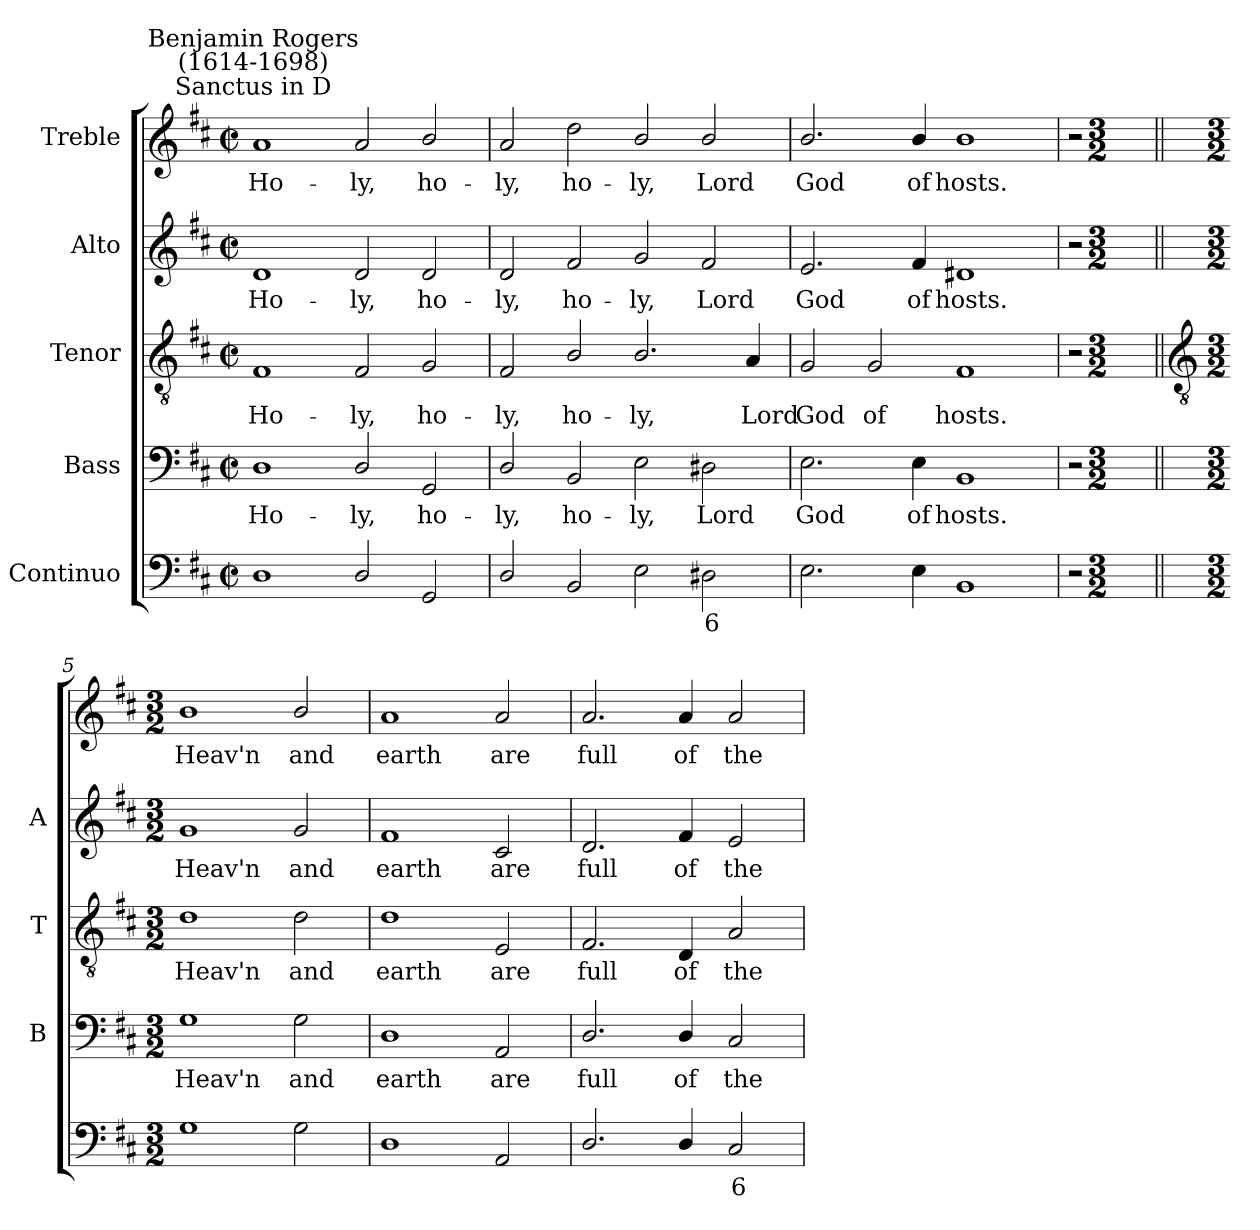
**kern	**text	**kern	**text	**kern	**text	**kern	**text	**kern	**text
*part5	*part5	*part4	*part4	*part3	*part3	*part2	*part2	*part1	*part1
*staff5	*staff5	*staff4	*staff4	*staff3	*staff3	*staff2	*staff2	*staff1	*staff1
*I"Continuo	*	*I"Bass	*	*I"Tenor	*	*I"Alto	*	*I"Treble	*
*	*	*I'B	*	*I'T	*	*I'A	*	*	*
*clefF4	*	*clefF4	*	*clefGv2	*	*clefG2	*	*clefG2	*
*k[f#c#]	*	*k[f#c#]	*	*k[f#c#]	*	*k[f#c#]	*	*k[f#c#]	*
*D:	*	*D:	*	*D:	*	*D:	*	*D:	*
*M4/2	*	*M4/2	*	*M4/2	*	*M4/2	*	*M4/2	*
*met(c|)	*	*met(c|)	*	*met(c|)	*	*met(c|)	*	*met(c|)	*
=1	=1	=1	=1	=1	=1	=1	=1	=1	=1
!	!	!	!	!	!	!	!	!LO:TX:a:cj:t=Sanctus in D	!
!	!	!	!	!	!	!	!	!LO:TX:a:cj:t=Benjamin Rogers\n(1614-1698)	!
!	!	!	!LO:LY:b	!	!LO:LY:b	!	!LO:LY:b	!	!LO:LY:b
1D	.	1D	Ho-	1F#	Ho-	1d	Ho-	1a	Ho-
!	!	!	!LO:LY:b	!	!LO:LY:b	!	!LO:LY:b	!	!LO:LY:b
2D/	.	2D/	-ly,	2F#	-ly,	2d	-ly,	2a	-ly,
!	!	!	!LO:LY:b	!	!LO:LY:b	!	!LO:LY:b	!	!LO:LY:b
2GG	.	2GG	ho-	2G	ho-	2d	ho-	2b/	ho-
=2	=2	=2	=2	=2	=2	=2	=2	=2	=2
!	!	!	!LO:LY:b	!	!LO:LY:b	!	!LO:LY:b	!	!LO:LY:b
2D/	.	2D/	-ly,	2F#	-ly,	2d	-ly,	2a	-ly,
!	!	!	!LO:LY:b	!	!LO:LY:b	!	!LO:LY:b	!	!LO:LY:b
2BB	.	2BB	ho-	2B/	ho-	2f#	ho-	2dd	ho-
!	!	!	!LO:LY:b	!	!LO:LY:b	!	!LO:LY:b	!	!LO:LY:b
2E	.	2E	-ly,	2.B/	-ly,	2g	-ly,	2b/	-ly,
!	!LO:LY:b	!	!LO:LY:b	!	!	!	!LO:LY:b	!	!LO:LY:b
2D#X	6	2D#X	Lord	.	.	2f#	Lord	2b/	Lord
!	!	!	!	!	!LO:LY:b	!	!	!	!
.	.	.	.	4A	Lord	.	.	.	.
=3	=3	=3	=3	=3	=3	=3	=3	=3	=3
!	!	!	!LO:LY:b	!	!LO:LY:b	!	!LO:LY:b	!	!LO:LY:b
2.E	.	2.E	God	2G	God	2.e	God	2.b/	God
!	!	!	!	!	!LO:LY:b	!	!	!	!
.	.	.	.	2G	of	.	.	.	.
!	!	!	!LO:LY:b	!	!	!	!LO:LY:b	!	!LO:LY:b
4E	.	4E	of	.	.	4f#	of	4b/	of
!	!	!	!LO:LY:b	!	!LO:LY:b	!	!LO:LY:b	!	!LO:LY:b
1BB	.	1BB	hosts.	1F#	hosts.	1d#X	hosts.	1b	hosts.
=4	=4	=4	=4	=4	=4	=4	=4	=4	=4
2r	.	2r	.	2r	.	2r	.	2r	.
*M3/2	*	*M3/2	*	*M3/2	*	*M3/2	*	*M3/2	*
!!LO:LB:g=z
=5||	=5||	=5||	=5||	=5||	=5||	=5||	=5||	=5||	=5||
*	*	*	*	*clefGv2	*	*	*	*	*
*M3/2	*	*M3/2	*	*M3/2	*	*M3/2	*	*M3/2	*
!	!	!	!LO:LY:b	!	!LO:LY:b	!	!LO:LY:b	!	!LO:LY:b
1G	.	1G	Heav'n	1d	Heav'n	1g	Heav'n	1b	Heav'n
!	!	!	!LO:LY:b	!	!LO:LY:b	!	!LO:LY:b	!	!LO:LY:b
2G	.	2G	and	2d	and	2g	and	2b/	and
=6	=6	=6	=6	=6	=6	=6	=6	=6	=6
!	!	!	!LO:LY:b	!	!LO:LY:b	!	!LO:LY:b	!	!LO:LY:b
1D	.	1D	earth	1d	earth	1f#	earth	1a	earth
!	!	!	!LO:LY:b	!	!LO:LY:b	!	!LO:LY:b	!	!LO:LY:b
2AA	.	2AA	are	2E	are	2c#	are	2a	are
=7	=7	=7	=7	=7	=7	=7	=7	=7	=7
!	!	!	!LO:LY:b	!	!LO:LY:b	!	!LO:LY:b	!	!LO:LY:b
2.D/	.	2.D/	full	2.F#	full	2.d	full	2.a	full
!	!	!	!LO:LY:b	!	!LO:LY:b	!	!LO:LY:b	!	!LO:LY:b
4D/	.	4D/	of	4D	of	4f#	of	4a	of
!	!LO:LY:b	!	!LO:LY:b	!	!LO:LY:b	!	!LO:LY:b	!	!LO:LY:b
2C#	6	2C#	the	2A	the	2e	the	2a	the
=	=	=	=	=	=	=	=	=	=
*-	*-	*-	*-	*-	*-	*-	*-	*-	*-
